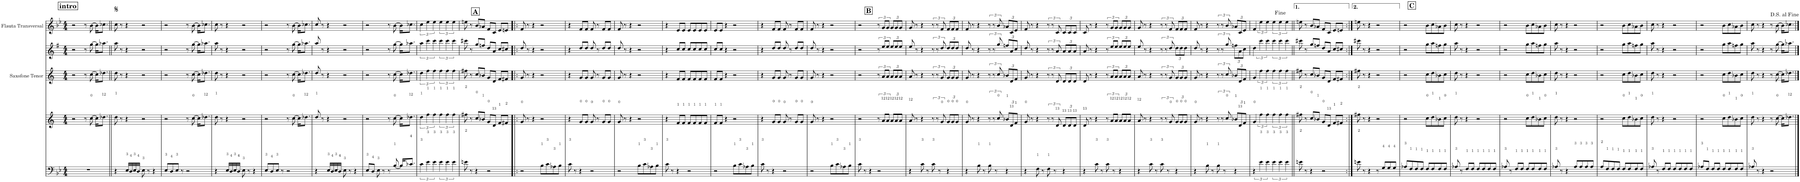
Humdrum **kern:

**kern	**kern	**kern	**kern	**kern
*part5	*part4	*part3	*part2	*part1
*staff5	*staff4	*staff3	*staff2	*staff1
*I"Trombone	*I"Trompete em Bb	*I"Saxofone Tenor	*I"Saxofone Alto	*I"Flauta Transversal
*I'Trb	*I'Tpt	*I'Sax. Tn.	*	*I'Fl.
*clefF4	*clefG2	*clefG2	*clefG2	*clefG2
*	*Trd1c2	*Trd8c14	*Trd5c9	*
*k[b-e-]	*k[]	*k[]	*k[f#]	*k[b-e-]
*M4/4	*M4/4	*M4/4	*M4/4	*M4/4
!!LO:REH:place=s1:a:B:cj:fs=14:t=intro:qo=2.5
=1	=1	=1	=1	=1
1r	2r	2r	2r	2r
.	8r	8r	8r	8r
.	[8cc\	[8cc\	[8gg\	[8b-\
.	16cc\KL]	16cc\KL]	16gg\KL]	16b-\KL]
.	8.dd-X\J	8.dd-X\J	8.aa-X\J	8.cc-X\J
=2||	=2||	=2||	=2||	=2||
4r	8dd\	8dd\	8aa\	8cc\
.	8r	8r	8r	8r
16E-/LL	4r	4r	4r	4r
16D/	.	.	.	.
16E-/	.	.	.	.
16D/JJ	.	.	.	.
8E-\	2r	2r	2r	2r
8r	.	.	.	.
4r	.	.	.	.
=3	=3	=3	=3	=3
8E-/L	2r	2r	2r	2r
8D/	.	.	.	.
8E-/J	.	.	.	.
8r	.	.	.	.
2r	8r	8r	8r	8r
.	[8cc\	[8cc\	[8gg\	[8b-\
.	16cc\KL]	16cc\KL]	16gg\KL]	16b-\KL]
.	8.dd-X\J	8.dd-X\J	8.aa-X\J	8.cc-X\J
=4	=4	=4	=4	=4
4r	8dd\	8dd\	8aa\	8cc\
.	8r	8r	8r	8r
16E-/LL	4r	4r	4r	4r
16D/	.	.	.	.
16E-/	.	.	.	.
16D/JJ	.	.	.	.
8E-\	2r	2r	2r	2r
8r	.	.	.	.
4r	.	.	.	.
=5	=5	=5	=5	=5
8E-/L	2r	2r	2r	2r
8D/	.	.	.	.
8E-/J	.	.	.	.
8r	.	.	.	.
2r	8r	8r	8r	8r
.	[8cc\	[8cc\	[8gg\	[8b-\
.	16cc\KL]	16cc\KL]	16gg\KL]	16b-\KL]
.	8.dd-X\J	8.dd-X\J	8.aa-X\J	8.cc-X\J
=6	=6	=6	=6	=6
4r	8dd/	8dd/	8aa/	8cc/
.	8r	8r	8r	8r
16E-/LL	4r	4r	4r	4r
16D/	.	.	.	.
16E-/	.	.	.	.
16D/JJ	.	.	.	.
8E-\	2r	2r	2r	2r
8r	.	.	.	.
4r	.	.	.	.
=7	=7	=7	=7	=7
8E-/L	2r	2r	2r	2r
8D/J	.	.	.	.
8E-\	.	.	.	.
8r	.	.	.	.
8r	8r	8r	8r	8r
[8B-/	[8cc\	[8cc\	[8gg\	[8b-\
16B-/KL]	16cc\KL]	16cc\KL]	16gg\KL]	16b-\KL]
8.c-X/J	8.dd-X\J	8.dd-X\J	8.aa-X\J	8.cc-X\J
=8	=8	=8	=8	=8
6c\	6dd\	6dd\	6aa\	6cc\
6e-\	6ff\	6ff\	6ccc\	6ee-\
6e-\	6ff\	6ff\	6ccc\	6ee-\
6e-\	6ff\	6ff\	6ccc\	6ee-\
6e-\	6ff\	6ff\	6ccc\	6ee-\
6e-\	6ff\	6ff\	6ccc\	6ee-\
!!LO:REH:place=s1:a:B:cj:fs=14:t=A:qo=1
=9	=9	=9	=9	=9
8en\	8ff#X\	8ff#X\	8ccc#X\	8een\
8r	8r	8r	8r	8r
4r	8cc/L	8cc/L	8gg/L	8b-/L
.	8b-X/J	8b-X/J	8ffn/J	8a-X/J
2r	8g/L	8g/L	8dd/L	8f/L
.	8d/J	8d/J	8a/J	8c/J
.	8f/L	8f/L	8cc/L	8e-/L
.	8f#X/J	8f#X/J	8cc#X/J	8en/J
=10!|:	=10!|:	=10!|:	=10!|:	=10!|:
2r	8g/	8g/	8dd/	8f/
.	8r	8r	8r	8r
.	4r	4r	4r	4r
8B-\L	2r	2r	2r	2r
8c\	.	.	.	.
8A-X\	.	.	.	.
8B-\J	.	.	.	.
=11	=11	=11	=11	=11
8c\	4r	4r	4r	4r
8r	.	.	.	.
4r	8g/L	8g/L	8dd/L	8f/L
.	8g/J	8g/J	8dd/J	8f/J
2r	8g/	8g/	8dd/	8f/
.	8r	8r	8r	8r
.	8g/L	8g/L	8dd/L	8f/L
.	8g/J	8g/J	8dd/J	8f/J
=12	=12	=12	=12	=12
2r	8g/	8g/	8dd/	8f/
.	8r	8r	8r	8r
.	4r	4r	4r	4r
8B-\L	2r	2r	2r	2r
8c\	.	.	.	.
8A-X\	.	.	.	.
8B-\J	.	.	.	.
=13	=13	=13	=13	=13
8c\	4r	4r	4r	4r
8r	.	.	.	.
4r	8f/L	8f/L	8cc/L	8e-/L
.	8f/J	8f/J	8cc/J	8e-/J
2r	8f/L	8f/L	8cc/L	8e-/L
.	8f/	8f/	8cc/	8e-/
.	8f/	8f/	8cc/	8e-/
.	8f/J	8f/J	8cc/J	8e-/J
=14	=14	=14	=14	=14
2r	8f/L	8f/L	8cc/L	8e-/L
.	8f/J	8f/J	8cc/J	8e-/J
.	4r	4r	4r	4r
8B-\L	2r	2r	2r	2r
8c\	.	.	.	.
8A-X\	.	.	.	.
8B-\J	.	.	.	.
=15	=15	=15	=15	=15
8c\	4r	4r	4r	4r
8r	.	.	.	.
4r	8g/L	8g/L	8dd/L	8f/L
.	8g/J	8g/J	8dd/J	8f/J
2r	8g/	8g/	8dd/	8f/
.	8r	8r	8r	8r
.	8g/L	8g/L	8dd/L	8f/L
.	8g/J	8g/J	8dd/J	8f/J
=16	=16	=16	=16	=16
2r	8g/	8g/	8dd/	8f/
.	8r	8r	8r	8r
.	4r	4r	4r	4r
8B-\L	2r	2r	2r	2r
8c\	.	.	.	.
8A-X\	.	.	.	.
8B-\J	.	.	.	.
!!LO:REH:place=s1:a:B:cj:fs=14:t=B:qo=2.3333333333333335
=17	=17	=17	=17	=17
8c\	2r	2r	2r	2r
8r	.	.	.	.
4r	.	.	.	.
2r	12r	12r	12r	12r
.	12a/L	12a/L	12ee/L	12g/L
.	12a/J	12a/J	12ee/J	12g/J
*	*Xbrackettup	*Xbrackettup	*Xbrackettup	*Xbrackettup
.	12a/L	12a/L	12ee/L	12g/L
.	12a/	12a/	12ee/	12g/
.	12a/J	12a/J	12ee/J	12g/J
=18	=18	=18	=18	=18
4r	8a/	8a/	8ee/	8g/
.	8r	8r	8r	8r
8c\	4r	4r	4r	4r
8r	.	.	.	.
*	*brackettup	*brackettup	*brackettup	*brackettup
8c\	12r	12r	12r	12r
.	12r	12r	12r	12r
8r	.	.	.	.
.	12g/	12g/	12dd/	12f/
*	*Xbrackettup	*Xbrackettup	*Xbrackettup	*Xbrackettup
4r	12g/L	12g/L	12dd/L	12f/L
.	12g/	12g/	12dd/	12f/
.	12g/J	12g/J	12dd/J	12f/J
=19	=19	=19	=19	=19
4r	8g/	8g/	8dd/	8f/
.	8r	8r	8r	8r
8B-\	4r	4r	4r	4r
8r	.	.	.	.
*	*brackettup	*brackettup	*brackettup	*brackettup
8B-\	12r	12r	12r	12r
.	12r	12r	12r	12r
8r	.	.	.	.
.	12cc/	12cc/	12gg/	12b-/
*	*Xbrackettup	*Xbrackettup	*Xbrackettup	*Xbrackettup
4r	12b-X/L	12b-X/L	12ffn/L	12a-X/L
.	12d/	12d/	12a/	12c/
.	12f/J	12f/J	12cc/J	12e-/J
=20	=20	=20	=20	=20
4r	8g/	8g/	8dd/	8f/
.	8r	8r	8r	8r
8F\	4r	4r	4r	4r
8r	.	.	.	.
*	*brackettup	*brackettup	*brackettup	*brackettup
8F\	12r	12r	12r	12r
.	12r	12r	12r	12r
8r	.	.	.	.
.	12d/	12d/	12a/	12c/
*	*Xbrackettup	*Xbrackettup	*Xbrackettup	*Xbrackettup
4r	12d/L	12d/L	12a/L	12c/L
.	12d/	12d/	12a/	12c/
.	12d/J	12d/J	12a/J	12c/J
=21	=21	=21	=21	=21
4r	8d/	8d/	8a/	8c/
.	8r	8r	8r	8r
8c\	4r	4r	4r	4r
8r	.	.	.	.
*	*brackettup	*brackettup	*brackettup	*brackettup
8c\	12r	12r	12r	12r
.	12a/L	12a/L	12ee/L	12g/L
8r	.	.	.	.
.	12a/J	12a/J	12ee/J	12g/J
*	*Xbrackettup	*Xbrackettup	*Xbrackettup	*Xbrackettup
4r	12a/L	12a/L	12ee/L	12g/L
.	12a/	12a/	12ee/	12g/
.	12a/J	12a/J	12ee/J	12g/J
=22	=22	=22	=22	=22
4r	8a/	8a/	8ee/	8g/
.	8r	8r	8r	8r
8c\	4r	4r	4r	4r
8r	.	.	.	.
*	*brackettup	*brackettup	*brackettup	*brackettup
8c\	12r	12r	12r	12r
.	12r	12r	12r	12r
8r	.	.	.	.
.	12g/	12g/	12dd/	12f/
*	*Xbrackettup	*Xbrackettup	*Xbrackettup	*Xbrackettup
4r	12g/L	12g/L	12dd\L	12f/L
.	12g/	12g/	12dd\	12f/
.	12g/J	12g/J	12dd\J	12f/J
=23	=23	=23	=23	=23
4r	8g/	8g/	8dd/	8f/
.	8r	8r	8r	8r
8B-\	4r	4r	4r	4r
8r	.	.	.	.
*	*brackettup	*brackettup	*brackettup	*brackettup
8B-\	12r	12r	12r	12r
.	12r	12r	12r	12r
8r	.	.	.	.
.	12cc/	12cc/	12gg/	12b-/
*	*Xbrackettup	*Xbrackettup	*Xbrackettup	*Xbrackettup
4r	12b-X/L	12b-X/L	12ffn\L	12a-X/L
.	12d/	12d/	12a\	12c/
.	12f/J	12f/J	12cc\J	12e-/J
=24	=24	=24	=24	=24
*	*brackettup	*brackettup	*brackettup	*brackettup
6r	6g/	6g/	6dd\	6f/
6e-\	6ff\	6ff\	6ccc\	6ee-\
6e-\	6ff\	6ff\	6ccc\	6ee-\
6e-\	6ff\	6ff\	6ccc\	6ee-\
6e-\	6ff\	6ff\	6ccc\	6ee-\
6e-\	6ff\	6ff\	6ccc\	6ee-\
=25||	=25||	=25||	=25||	=25||
8en\	8ff#X\	8ff#X\	8ccc#X\	8een\
8r	8r	8r	8r	8r
4r	8cc/L	8cc/L	8gg/L	8b-/L
.	8b-X/J	8b-X/J	8ffn/J	8a-X/J
2r	8g/L	8g/L	8dd/L	8f/L
.	8d/J	8d/J	8a/J	8c/J
.	8f/L	8f/L	8cc/L	8e-/L
.	8f#X/J	8f#X/J	8cc#X/J	8en/J
!!LO:REH:place=s1:a:B:cj:fs=14:t=C:qo=2.5
=26:|!	=26:|!	=26:|!	=26:|!	=26:|!
8en\	8ff#X\	8ff#X\	8ccc#X\	8een\
8r	8r	8r	8r	8r
4r	4r	4r	4r	4r
8r	2r	2r	2r	2r
8G/L	.	.	.	.
8G/	.	.	.	.
8G/J	.	.	.	.
=27	=27	=27	=27	=27
8A-X/L	2r	2r	2r	2r
8F/	.	.	.	.
8F/	.	.	.	.
8F/J	.	.	.	.
8F/L	8cc\L	8cc\L	8gg\L	8b-\L
8F/	8dd\	8dd\	8aa\	8cc\
8F/	8b-X\	8b-X\	8ffn\	8a-X\
8F/J	8cc\J	8cc\J	8gg\J	8b-\J
=28	=28	=28	=28	=28
8A-X/	8dd\	8dd\	8aa\	8cc\
8r	8r	8r	8r	8r
8F/L	4r	4r	4r	4r
8F/J	.	.	.	.
8F/L	2r	2r	2r	2r
8F/	.	.	.	.
8F/	.	.	.	.
8F/J	.	.	.	.
=29	=29	=29	=29	=29
8A-X/	2r	2r	2r	2r
8r	.	.	.	.
8F/L	.	.	.	.
8F/J	.	.	.	.
8F/L	8cc\L	8cc\L	8gg\L	8b-\L
8F/	8dd\	8dd\	8aa\	8cc\
8F/	8b-X\	8b-X\	8ffn\	8a-X\
8F/J	8cc\J	8cc\J	8gg\J	8b-\J
=30	=30	=30	=30	=30
8A-X/	8dd\	8dd\	8aa\	8cc\
8r	8r	8r	8r	8r
4r	4r	4r	4r	4r
8A-/L	2r	2r	2r	2r
8A-/	.	.	.	.
8A-/	.	.	.	.
8A-/J	.	.	.	.
=31	=31	=31	=31	=31
8A/L	2r	2r	2r	2r
8F/	.	.	.	.
8F/	.	.	.	.
8F/J	.	.	.	.
8F/L	8cc\L	8cc\L	8gg\L	8b-\L
8F/	8dd\	8dd\	8aa\	8cc\
8F/	8b-X\	8b-X\	8ffn\	8a-X\
8F/J	8cc\J	8cc\J	8gg\J	8b-\J
=32	=32	=32	=32	=32
8A-X/	8dd\	8dd\	8aa\	8cc\
8r	8r	8r	8r	8r
8F/L	4r	4r	4r	4r
8F/J	.	.	.	.
8F/L	2r	2r	2r	2r
8F/	.	.	.	.
8F/	.	.	.	.
8F/J	.	.	.	.
=33	=33	=33	=33	=33
8A-X/L	2r	2r	2r	2r
8F/J	.	.	.	.
8F/L	.	.	.	.
8F/J	.	.	.	.
8F/L	8cc\L	8cc\L	8gg\L	8b-\L
8F/	8dd\	8dd\	8aa\	8cc\
8F/	8b-X\	8b-X\	8ffn\	8a-X\
8F/J	8cc\J	8cc\J	8gg\J	8b-\J
=34	=34	=34	=34	=34
8A-X/	8dd\	8dd\	8aa\	8cc\
8r	8r	8r	8r	8r
4r	4r	4r	4r	4r
2r	8r	8r	8r	8r
.	[8cc\	[8cc\	[8gg\	[8b-\
.	16cc\KL]	16cc\KL]	16gg\KL]	16b-\KL]
.	8.dd-X\J	8.dd-X\J	8.aa-X\J	8.cc-X\J
==	==	==	==	==
*-	*-	*-	*-	*-
